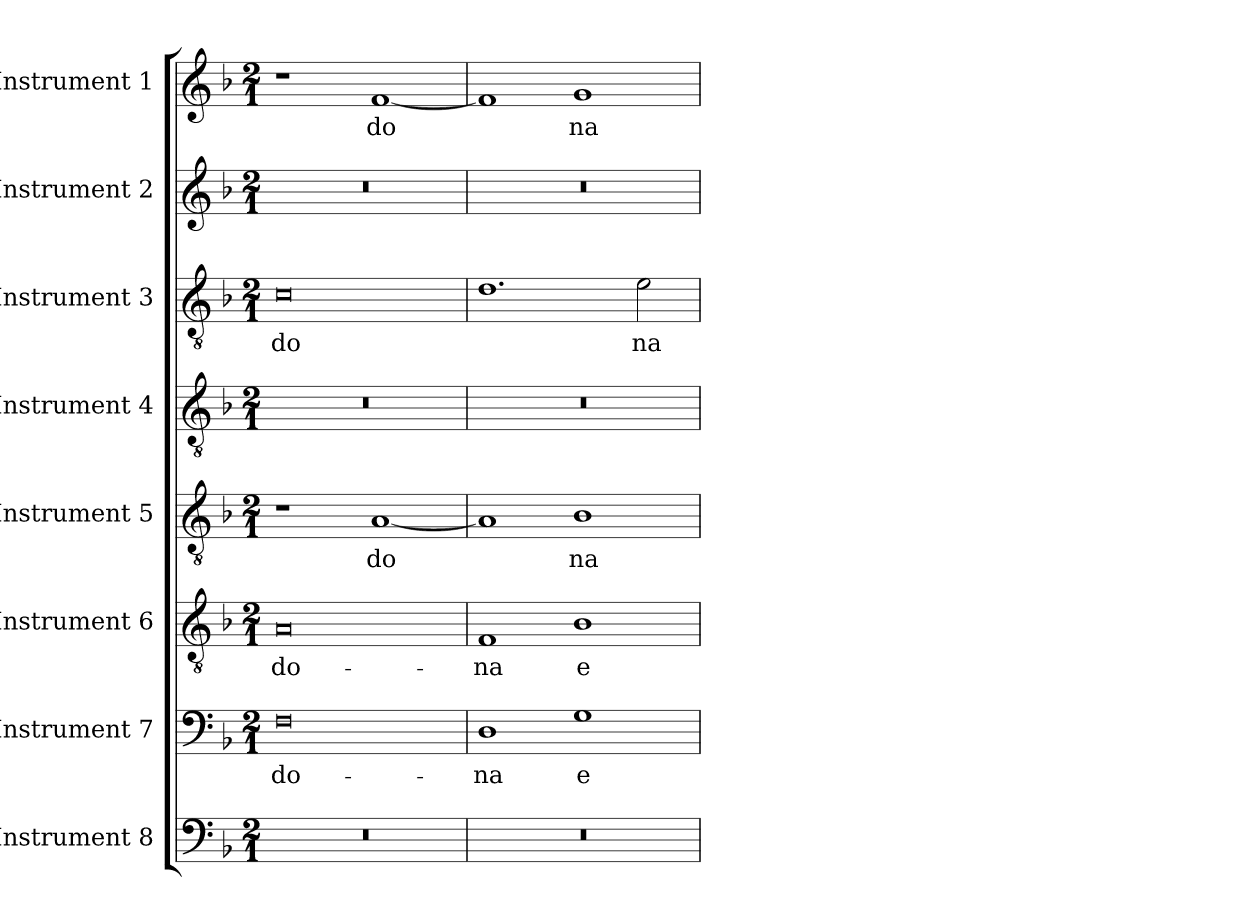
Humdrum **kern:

**kern	**kern	**text	**kern	**text	**kern	**text	**kern	**kern	**text	**kern	**kern	**text
*part8	*part7	*part7	*part6	*part6	*part5	*part5	*part4	*part3	*part3	*part2	*part1	*part1
*staff8	*staff7	*staff7	*staff6	*staff6	*staff5	*staff5	*staff4	*staff3	*staff3	*staff2	*staff1	*staff1
*I"Instrument 8	*I"Instrument 7	*	*I"Instrument 6	*	*I"Instrument 5	*	*I"Instrument 4	*I"Instrument 3	*	*I"Instrument 2	*I"Instrument 1	*
!!LO:PB:g=z
*stria5	*stria5	*	*stria5	*	*stria5	*	*stria5	*stria5	*	*stria5	*stria5	*
*clefF4	*clefF4	*	*clefGv2	*	*clefGv2	*	*clefGv2	*clefGv2	*	*clefG2	*clefG2	*
*k[b-]	*k[b-]	*	*k[b-]	*	*k[b-]	*	*k[b-]	*k[b-]	*	*k[b-]	*k[b-]	*
*F:	*F:	*	*F:	*	*F:	*	*F:	*F:	*	*F:	*F:	*
*M2/1	*M2/1	*	*M2/1	*	*M2/1	*	*M2/1	*M2/1	*	*M2/1	*M2/1	*
=1	=1	=1	=1	=1	=1	=1	=1	=1	=1	=1	=1	=1
!	!	!LO:LY:b:cj	!	!LO:LY:b:cj	!	!	!	!	!LO:LY:b:cj	!	!	!
0r	0F	do-	0A	do-	1r	.	0r	0c	do-	0r	1r	.
!	!	!	!	!	!	!LO:LY:b:cj	!	!	!	!	!	!LO:LY:b:cj
.	.	.	.	.	[<1A	do-	.	.	.	.	[<1f	do-
=2	=2	=2	=2	=2	=2	=2	=2	=2	=2	=2	=2	=2
!	!	!LO:LY:b:cj	!	!LO:LY:b:cj	!	!LO:LY:b:cj	!	!	!LO:LY:b:cj	!	!	!LO:LY:b:cj
0r	1D	-na	1F	-na	1A]	--	0r	1.d	--	0r	1f]	--
!	!	!LO:LY:b:cj	!	!LO:LY:b:cj	!	!LO:LY:b:cj	!	!	!	!	!	!LO:LY:b:cj
.	1G	e-	1B-	e-	1B-	-na	.	.	.	.	1g	-na
!	!	!	!	!	!	!	!	!	!LO:LY:b:cj	!	!	!
.	.	.	.	.	.	.	.	2e\	-na	.	.	.
=	=	=	=	=	=	=	=	=	=	=	=	=
*-	*-	*-	*-	*-	*-	*-	*-	*-	*-	*-	*-	*-
